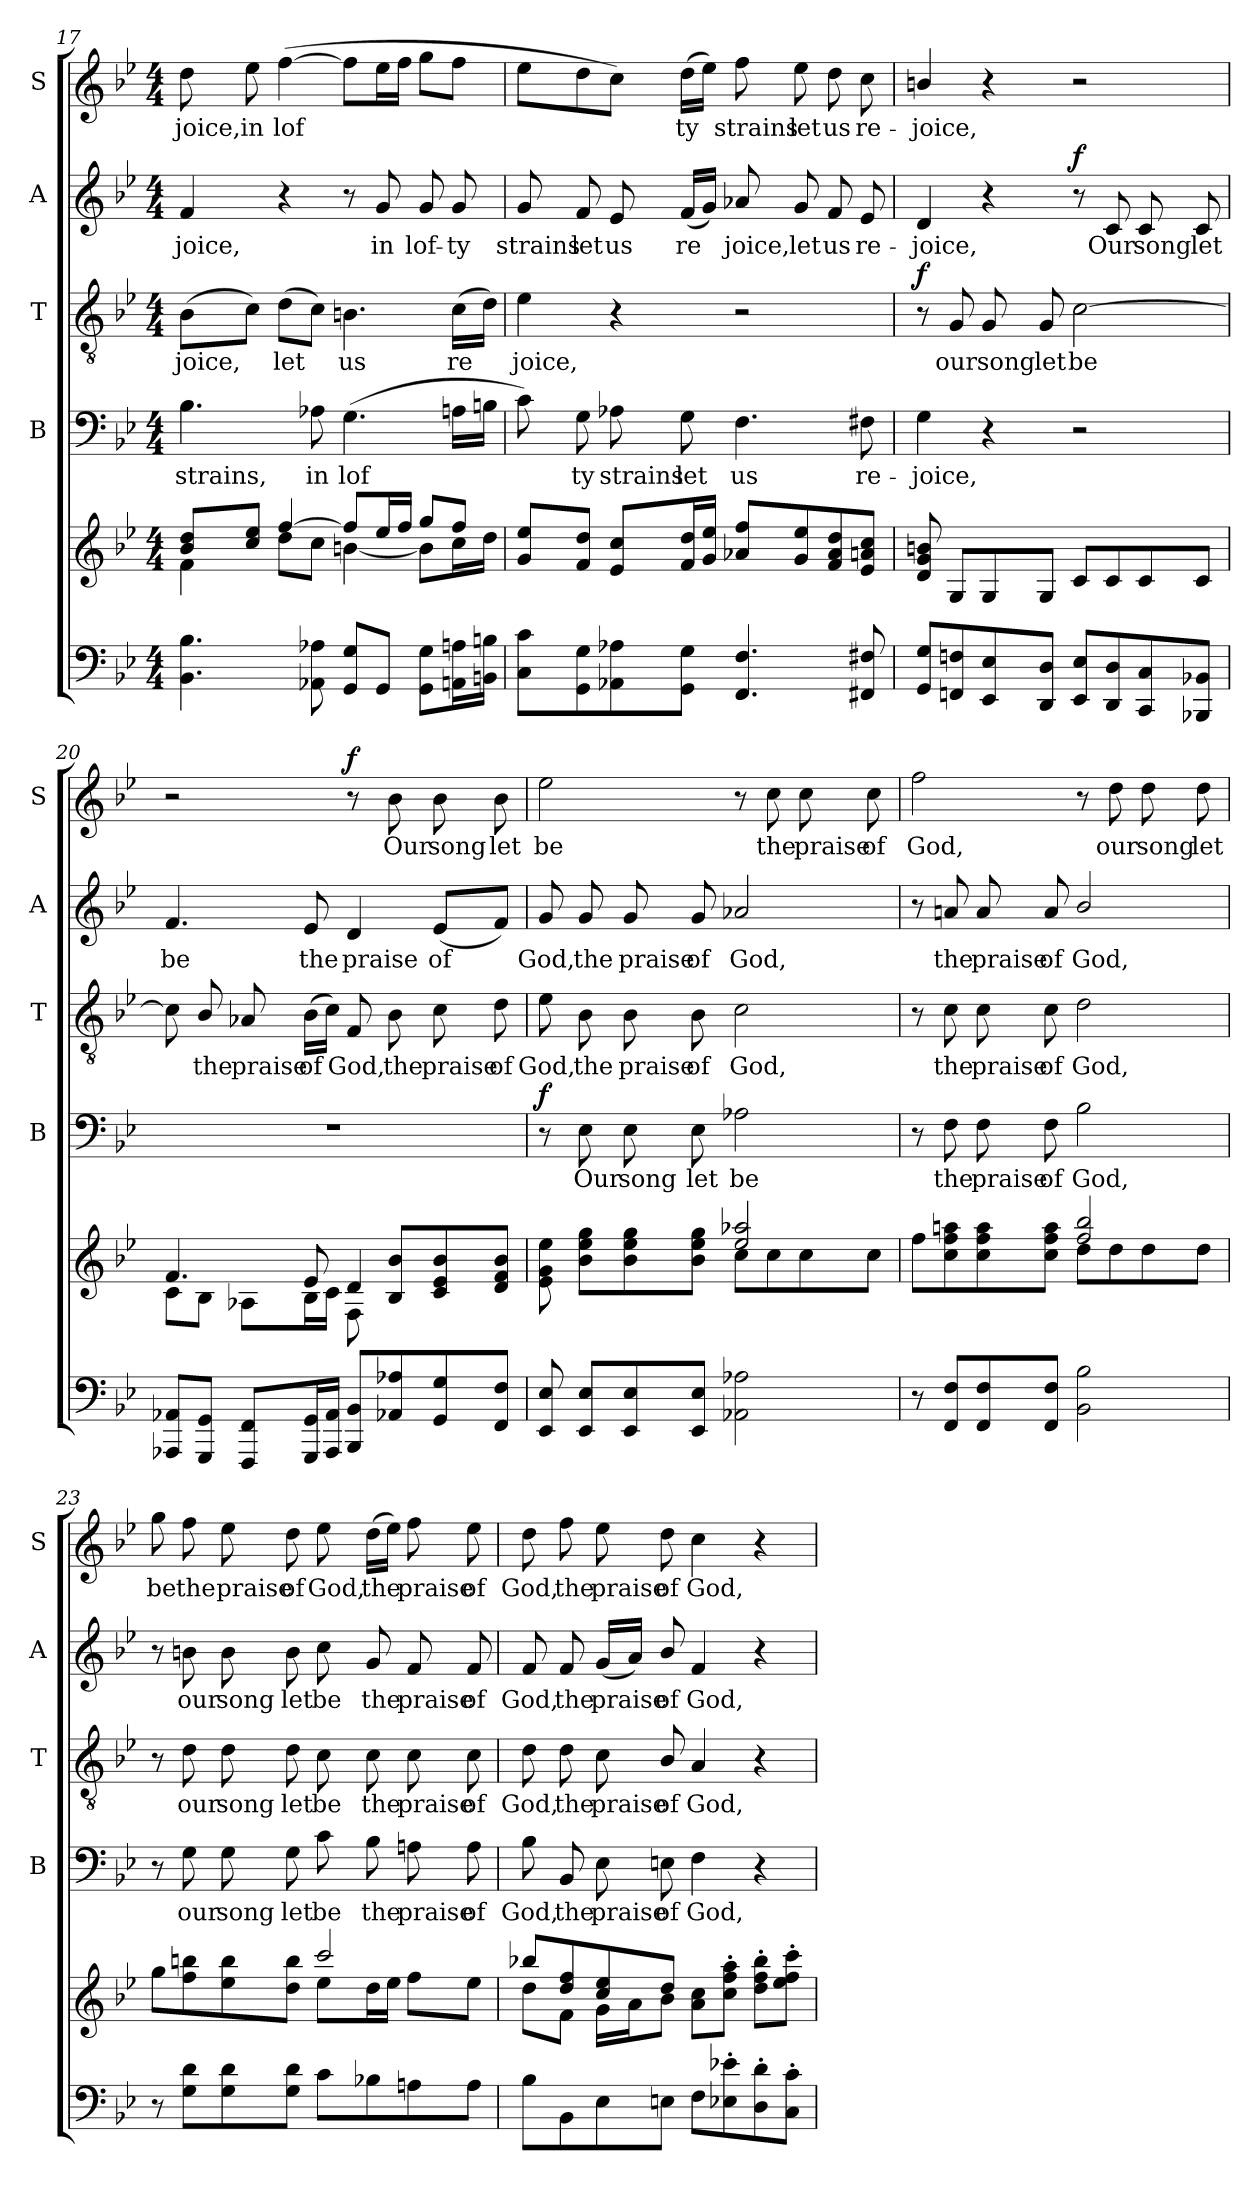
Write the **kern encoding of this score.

**kern	**kern	**kern	**text	**dynam	**kern	**text	**dynam	**kern	**text	**dynam	**kern	**text	**dynam
*part6	*part5	*part4	*part4	*part4	*part3	*part3	*part3	*part2	*part2	*part2	*part1	*part1	*part1
*staff6	*staff5	*staff4	*staff4	*staff4	*staff3	*staff3	*staff3	*staff2	*staff2	*staff2	*staff1	*staff1	*staff1
*	*	*I"B	*	*	*I"T	*	*	*I"A	*	*	*I"S	*	*
*	*	*I'B	*	*	*I'T	*	*	*I'A	*	*	*I'S	*	*
*clefF4	*clefG2	*clefF4	*	*	*clefGv2	*	*	*clefG2	*	*	*clefG2	*	*
*k[b-e-]	*k[b-e-]	*k[b-e-]	*	*	*k[b-e-]	*	*	*k[b-e-]	*	*	*k[b-e-]	*	*
*B-:	*B-:	*B-:	*	*	*B-:	*	*	*B-:	*	*	*B-:	*	*
*M4/4	*M4/4	*M4/4	*	*	*M4/4	*	*	*M4/4	*	*	*M4/4	*	*
=17	=17	=17	=17	=17	=17	=17	=17	=17	=17	=17	=17	=17	=17
*	*^	*	*	*	*	*	*	*	*	*	*	*	*
!	!	!	!	!LO:LY:b	!	!	!LO:LY:b	!	!	!LO:LY:b	!	!	!LO:LY:b	!
4.BB-\ 4.B-\	8b-/ 8dd/L	4f\	4.B-\	strains,	.	(>8B-\L	-joice,	.	4f/	-joice,	.	8dd\	-joice,	.
!	!	!	!	!	!	!	!	!	!	!	!	!	!LO:LY:b	!
.	8cc/ 8ee-/J	.	.	.	.	8c\J)	.	.	.	.	.	8ee-\	in	.
!	!	!	!	!	!	!	!LO:LY:b	!	!	!	!	!	!LO:LY:b	!
.	[>4ff/	8dd\L	.	.	.	(>8d\L	let	.	4r	.	.	(>[4ff\	lof­	.
!	!	!	!	!LO:LY:b	!	!	!	!	!	!	!	!	!	!
8AA-X\ 8A-X\	.	8cc\J	8A-X\	in	.	8c\J)	.	.	.	.	.	.	.	.
!	!	!	!	!LO:LY:b	!	!	!LO:LY:b	!	!	!	!	!	!	!
8GG/ 8G/L	8ff/L]	[<4bn\	(>4.G\	lof­	.	4.Bn\	us	.	8r	.	.	8ff\L]	.	.
!	!	!	!	!	!	!	!	!	!	!LO:LY:b	!	!	!	!
8GG/J	16ee-/L	.	.	.	.	.	.	.	8g/	in	.	16ee-\L	.	.
.	16ff/JJ	.	.	.	.	.	.	.	.	.	.	16ff\JJ	.	.
!	!	!	!	!	!	!	!	!	!	!LO:LY:b	!	!	!	!
8GG\ 8G\L	8gg/L	8b\L]	.	.	.	.	.	.	8g/	lof-	.	8gg\L	.	.
!	!	!	!	!	!	!	!LO:LY:b	!	!	!LO:LY:b	!	!	!	!
16AAn\ 16An\L	8ff/J	16cc\L	16An\LL	.	.	(>16c\LL	re­	.	8g/	-ty	.	8ff\J	.	.
16BBn\ 16Bn\JJ	.	16dd\JJ	16Bn\JJ	.	.	16d\JJ)	.	.	.	.	.	.	.	.
=18	=18	=18	=18	=18	=18	=18	=18	=18	=18	=18	=18	=18	=18	=18
!	!	!	!	!	!	!	!LO:LY:b	!	!	!LO:LY:b	!	!	!	!
8C\ 8c\L	8g/ 8ee-/L	1ryy	8c\)	.	.	4e-\	joice,	.	8g/	strains	.	8ee-\L	.	.
!	!	!	!	!LO:LY:b	!	!	!	!	!	!LO:LY:b	!	!	!	!
8GG\ 8G\	8f/ 8dd/J	.	8G\	ty	.	.	.	.	8f/	let	.	8dd\	.	.
!	!	!	!	!LO:LY:b	!	!	!	!	!	!LO:LY:b	!	!	!	!
8AA-X\ 8A-X\	8e-/ 8cc/L	.	8A-X\	strains	.	4r	.	.	8e-/	us	.	8cc\J)	.	.
!	!	!	!	!LO:LY:b	!	!	!	!	!	!LO:LY:b	!	!	!LO:LY:b	!
8GG\ 8G\J	16f/ 16dd/L	.	8G\	let	.	.	.	.	(<16f/LL	re­	.	(>16dd\LL	ty	.
.	16g/ 16ee-/JJ	.	.	.	.	.	.	.	16g/JJ)	.	.	16ee-\JJ)	.	.
!	!	!	!	!LO:LY:b	!	!	!	!	!	!LO:LY:b	!	!	!LO:LY:b	!
4.FF/ 4.F/	8a-X/ 8ff/L	.	4.F\	us	.	2r	.	.	8a-X/	joice,	.	8ff\	strains	.
!	!	!	!	!	!	!	!	!	!	!LO:LY:b	!	!	!LO:LY:b	!
.	8g/ 8ee-/	.	.	.	.	.	.	.	8g/	let	.	8ee-\	let	.
!	!	!	!	!	!	!	!	!	!	!LO:LY:b	!	!	!LO:LY:b	!
.	8f/ 8a-/ 8dd/	.	.	.	.	.	.	.	8f/	us	.	8dd\	us	.
!	!	!	!	!LO:LY:b	!	!	!	!	!	!LO:LY:b	!	!	!LO:LY:b	!
8FF#X/ 8F#X/	8e-/ 8an/ 8cc/J	.	8F#X\	re-	.	.	.	.	8e-/	re-	.	8cc\	re-	.
!!LO:LB:g=z
=19	=19	=19	=19	=19	=19	=19	=19	=19	=19	=19	=19	=19	=19	=19
!	!	!	!	!LO:LY:b	!	!	!	!LO:DY:b	!	!LO:LY:b	!	!	!LO:LY:b	!
8GG/ 8G/L	8d/ 8g/ 8bn/	1ryy	4G\	-joice,	.	8r	.	f	4d/	-joice,	.	4bn/	-joice,	.
!	!	!	!	!	!	!	!LO:LY:b	!	!	!	!	!	!	!
8FFn/ 8Fn/	8G/L	.	.	.	.	8G/	our	.	.	.	.	.	.	.
!	!	!	!	!	!	!	!LO:LY:b	!	!	!	!	!	!	!
8EE-/ 8E-/	8G/	.	4r	.	.	8G/	song	.	4r	.	.	4r	.	.
!	!	!	!	!	!	!	!LO:LY:b	!	!	!	!	!	!	!
8DD/ 8D/J	8G/J	.	.	.	.	8G/	let	.	.	.	.	.	.	.
!	!	!	!	!	!	!	!LO:LY:b	!	!	!	!LO:DY:b	!	!	!
8EE-/ 8E-/L	8c/L	.	2r	.	.	[2c\	be	.	8r	.	f	2r	.	.
!	!	!	!	!	!	!	!	!	!	!LO:LY:b	!	!	!	!
8DD/ 8D/	8c/	.	.	.	.	.	.	.	8c/	Our	.	.	.	.
!	!	!	!	!	!	!	!	!	!	!LO:LY:b	!	!	!	!
8CC/ 8C/	8c/	.	.	.	.	.	.	.	8c/	song	.	.	.	.
!	!	!	!	!	!	!	!	!	!	!LO:LY:b	!	!	!	!
8BBB-X/ 8BB-X/J	8c/J	.	.	.	.	.	.	.	8c/	let	.	.	.	.
=20	=20	=20	=20	=20	=20	=20	=20	=20	=20	=20	=20	=20	=20	=20
!	!	!	!	!	!	!	!	!	!	!LO:LY:b	!	!	!	!
8AAA-X/ 8AA-X/L	4.f/	8c\L	1r	.	.	8c\]	.	.	4.f/	be	.	2r	.	.
!	!	!	!	!	!	!	!LO:LY:b	!	!	!	!	!	!	!
8GGG/ 8GG/J	.	8B-\J	.	.	.	8B-/	the	.	.	.	.	.	.	.
!	!	!	!	!	!	!	!LO:LY:b	!	!	!	!	!	!	!
8FFF/ 8FF/L	.	8A-X\L	.	.	.	8A-X/	praise	.	.	.	.	.	.	.
!	!	!	!	!	!	!	!LO:LY:b	!	!	!LO:LY:b	!	!	!	!
16GGG/ 16GG/L	8e-/	16B-\L	.	.	.	(>16B-\LL	of	.	8e-/	the	.	.	.	.
16AAA-/ 16AA-/JJ	.	16c\JJ	.	.	.	16c\JJ)	.	.	.	.	.	.	.	.
!	!	!	!	!	!	!	!LO:LY:b	!	!	!LO:LY:b	!	!	!	!LO:DY:b
8BBB-/ 8BB-/L	8F\	4d/	.	.	.	8F/	God,	.	4d/	praise	.	8r	.	f
!	!	!	!	!	!	!	!LO:LY:b	!	!	!	!	!	!LO:LY:b	!
8AA-X/ 8A-X/	8B-/ 8b-/L	.	.	.	.	8B-\	the	.	.	.	.	8b-i\	Our	.
!	!	!	!	!	!	!	!LO:LY:b	!	!	!LO:LY:b	!	!	!LO:LY:b	!
8GG/ 8G/	8c/ 8e-/ 8b-/	4ryy	.	.	.	8c\	praise	.	(<8e-/L	of	.	8b-\	song	.
!	!	!	!	!	!	!	!LO:LY:b	!	!	!	!	!	!LO:LY:b	!
8FF/ 8F/J	8d/ 8f/ 8b-/J	.	.	.	.	8d\	of	.	8f/J)	.	.	8b-\	let	.
=21	=21	=21	=21	=21	=21	=21	=21	=21	=21	=21	=21	=21	=21	=21
!	!	!	!	!	!LO:DY:b	!	!LO:LY:b	!	!	!LO:LY:b	!	!	!LO:LY:b	!
8EE-/ 8E-/	2ryy	8e-\ 8g\ 8ee-\	8r	.	f	8e-\	God,	.	8g/	God,	.	2ee-\	be	.
!	!	!	!	!LO:LY:b	!	!	!LO:LY:b	!	!	!LO:LY:b	!	!	!	!
8EE-/ 8E-/L	.	8b-\ 8ee-\ 8gg\L	8E-\	Our	.	8B-\	the	.	8g/	the	.	.	.	.
!	!	!	!	!LO:LY:b	!	!	!LO:LY:b	!	!	!LO:LY:b	!	!	!	!
8EE-/ 8E-/	.	8b-\ 8ee-\ 8gg\	8E-\	song	.	8B-\	praise	.	8g/	praise	.	.	.	.
!	!	!	!	!LO:LY:b	!	!	!LO:LY:b	!	!	!LO:LY:b	!	!	!	!
8EE-/ 8E-/J	.	8b-\ 8ee-\ 8gg\J	8E-\	let	.	8B-\	of	.	8g/	of	.	.	.	.
!	!	!	!	!LO:LY:b	!	!	!LO:LY:b	!	!	!LO:LY:b	!	!	!	!
2AA-X\ 2A-X\	2ee-/ 2aa-X/	8cc\L	2A-X\	be	.	2c\	God,	.	2a-X/	God,	.	8r	.	.
!	!	!	!	!	!	!	!	!	!	!	!	!	!LO:LY:b	!
.	.	8cc\	.	.	.	.	.	.	.	.	.	8cc\	the	.
!	!	!	!	!	!	!	!	!	!	!	!	!	!LO:LY:b	!
.	.	8cc\	.	.	.	.	.	.	.	.	.	8cc\	praise	.
!	!	!	!	!	!	!	!	!	!	!	!	!	!LO:LY:b	!
.	.	8cc\J	.	.	.	.	.	.	.	.	.	8cc\	of	.
!!LO:PB:g=z
=22	=22	=22	=22	=22	=22	=22	=22	=22	=22	=22	=22	=22	=22	=22
!	!	!	!	!	!	!	!	!	!	!	!	!	!LO:LY:b	!
8r	2ryy	8ff\L	8r	.	.	8r	.	.	8r	.	.	2ff\	God,	.
!	!	!	!	!LO:LY:b	!	!	!LO:LY:b	!	!	!LO:LY:b	!	!	!	!
8FF/ 8F/L	.	8cc\ 8ff\ 8aan\	8F\	the	.	8c\	the	.	8ani/	the	.	.	.	.
!	!	!	!	!LO:LY:b	!	!	!LO:LY:b	!	!	!LO:LY:b	!	!	!	!
8FF/ 8F/	.	8cc\ 8ff\ 8aa\	8F\	praise	.	8c\	praise	.	8a/	praise	.	.	.	.
!	!	!	!	!LO:LY:b	!	!	!LO:LY:b	!	!	!LO:LY:b	!	!	!	!
8FF/ 8F/J	.	8cc\ 8ff\ 8aa\J	8F\	of	.	8c\	of	.	8a/	of	.	.	.	.
!	!	!	!	!LO:LY:b	!	!	!LO:LY:b	!	!	!LO:LY:b	!	!	!	!
2BB-\ 2B-\	2ff/ 2bb-/	8dd\L	2B-\	God,	.	2d\	God,	.	2b-/	God,	.	8r	.	.
!	!	!	!	!	!	!	!	!	!	!	!	!	!LO:LY:b	!
.	.	8dd\	.	.	.	.	.	.	.	.	.	8dd\	our	.
!	!	!	!	!	!	!	!	!	!	!	!	!	!LO:LY:b	!
.	.	8dd\	.	.	.	.	.	.	.	.	.	8dd\	song	.
!	!	!	!	!	!	!	!	!	!	!	!	!	!LO:LY:b	!
.	.	8dd\J	.	.	.	.	.	.	.	.	.	8dd\	let	.
=23	=23	=23	=23	=23	=23	=23	=23	=23	=23	=23	=23	=23	=23	=23
!	!	!	!	!	!	!	!	!	!	!	!	!	!LO:LY:b	!
8r	2ryy	8gg\L	8r	.	.	8r	.	.	8r	.	.	8gg\	be	.
!	!	!	!	!LO:LY:b	!	!	!LO:LY:b	!	!	!LO:LY:b	!	!	!LO:LY:b	!
8G\ 8d\L	.	8ff\ 8bbn\	8G\	our	.	8d\	our	.	8bn\	our	.	8ff\	the	.
!	!	!	!	!LO:LY:b	!	!	!LO:LY:b	!	!	!LO:LY:b	!	!	!LO:LY:b	!
8G\ 8d\	.	8ee-\ 8bb\	8G\	song	.	8d\	song	.	8b\	song	.	8ee-\	praise	.
!	!	!	!	!LO:LY:b	!	!	!LO:LY:b	!	!	!LO:LY:b	!	!	!LO:LY:b	!
8G\ 8d\J	.	8dd\ 8bb\J	8G\	let	.	8d\	let	.	8b\	let	.	8dd\	of	.
!	!	!	!	!LO:LY:b	!	!	!LO:LY:b	!	!	!LO:LY:b	!	!	!LO:LY:b	!
8c\L	2ccc/	8ee-\L	8c\	be	.	8c\	be	.	8cc\	be	.	8ee-\	God,	.
!	!	!	!	!LO:LY:b	!	!	!LO:LY:b	!	!	!LO:LY:b	!	!	!LO:LY:b	!
8B-X\	.	16dd\L	8B-\	the	.	8c\	the	.	8g/	the	.	(>16dd\LL	the	.
.	.	16ee-\JJ	.	.	.	.	.	.	.	.	.	16ee-\JJ)	.	.
!	!	!	!	!LO:LY:b	!	!	!LO:LY:b	!	!	!LO:LY:b	!	!	!LO:LY:b	!
8An\	.	8ff\L	8Ani\	praise	.	8c\	praise	.	8f/	praise	.	8ff\	praise	.
!	!	!	!	!LO:LY:b	!	!	!LO:LY:b	!	!	!LO:LY:b	!	!	!LO:LY:b	!
8A\J	.	8ee-\J	8A\	of	.	8c\	of	.	8f/	of	.	8ee-\	of	.
=24	=24	=24	=24	=24	=24	=24	=24	=24	=24	=24	=24	=24	=24	=24
!	!	!	!	!LO:LY:b	!	!	!LO:LY:b	!	!	!LO:LY:b	!	!	!LO:LY:b	!
8B-\L	8bb-X/L	8dd\L	8B-\	God,	.	8d\	God,	.	8f/	God,	.	8dd\	God,	.
!	!	!	!	!LO:LY:b	!	!	!LO:LY:b	!	!	!LO:LY:b	!	!	!LO:LY:b	!
8BB-\	8dd/ 8ff/	8f\J	8BB-/	the	.	8d\	the	.	8f/	the	.	8ff\	the	.
!	!	!	!	!LO:LY:b	!	!	!LO:LY:b	!	!	!LO:LY:b	!	!	!LO:LY:b	!
8E-\	8cc/ 8ee-/	16g\LL	8E-\	praise	.	8c\	praise	.	(<16g/LL	praise	.	8ee-\	praise	.
.	.	16a\J	.	.	.	.	.	.	16a/JJ)	.	.	.	.	.
!	!	!	!	!LO:LY:b	!	!	!LO:LY:b	!	!	!LO:LY:b	!	!	!LO:LY:b	!
8En\J	8dd/J	8b-\J	8En\	of	.	8B-/	of	.	8b-i/	of	.	8dd\	of	.
!	!	!	!	!LO:LY:b	!	!	!LO:LY:b	!	!	!LO:LY:b	!	!	!LO:LY:b	!
8F\L	2ryy	8a\ 8cc\L	4F\	God,	.	4A/	God,	.	4f/	God,	.	4cc\	God,	.
8E-X\'> 8e-X\'>	.	8cc\'< 8ff\'< 8aa\'<J	.	.	.	.	.	.	.	.	.	.	.	.
8D\'> 8d\'>	.	8dd\'< 8ff\'< 8bb-\'<L	4r	.	.	4r	.	.	4r	.	.	4r	.	.
8C\'> 8c\'>J	.	8ee-\'< 8ff\'< 8ccc\'<J	.	.	.	.	.	.	.	.	.	.	.	.
*	*v	*v	*	*	*	*	*	*	*	*	*	*	*	*
=	=	=	=	=	=	=	=	=	=	=	=	=	=
*-	*-	*-	*-	*-	*-	*-	*-	*-	*-	*-	*-	*-	*-
